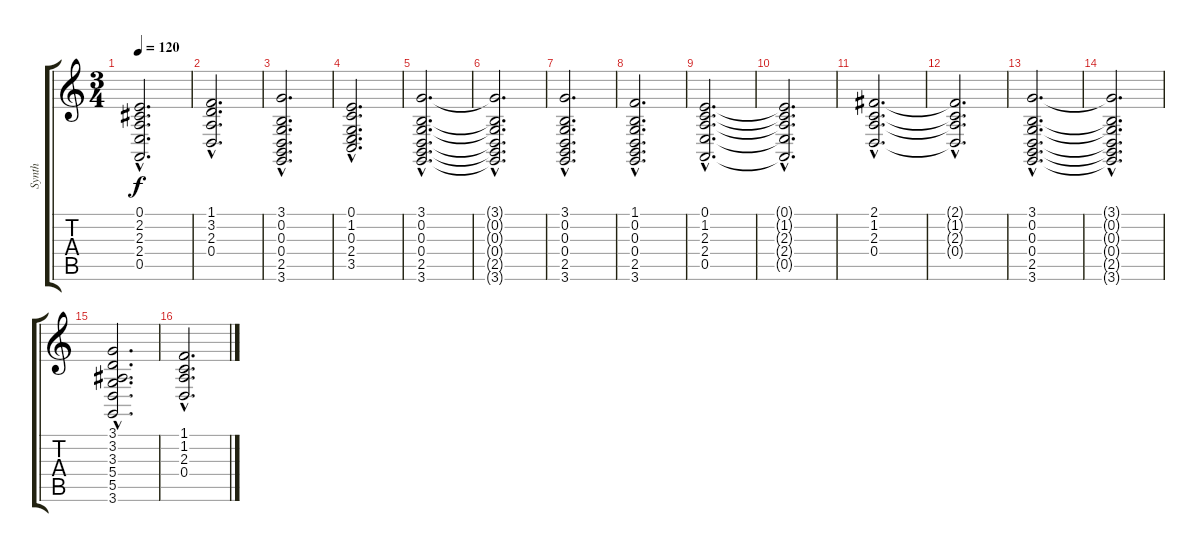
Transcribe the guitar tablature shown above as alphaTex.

\track ("Synth" "Synth") {instrument pad2warm}
\staff {score tabs}
\tuning (E4 B3 G3 D3 A2 E2) {hide}
\ts (3 4)
\tempo 120
\clef g2
\ks c
(0.1{hac} 2.2{hac} 2.3{hac} 2.4{hac} 0.5{hac}).2{d dy f} |
(1.1{hac} 3.2{hac} 2.3{hac} 0.4{hac}).2{d} |
(3.1{hac} 0.2{hac} 0.3{hac} 0.4{hac} 2.5{hac} 3.6{hac}).2{d} |
(0.1{hac} 1.2{hac} 0.3{hac} 2.4{hac} 3.5{hac}).2{d} |
(3.1{hac} 0.2{hac} 0.3{hac} 0.4{hac} 2.5{hac} 3.6{hac}).2{d} |
(3.1{hac t} 0.2{hac t} 0.3{hac t} 0.4{hac t} 2.5{hac t} 3.6{hac t}).2{d} |
(3.1{hac} 0.2{hac} 0.3{hac} 0.4{hac} 2.5{hac} 3.6{hac}).2{d} |
(1.1{hac} 0.2{hac} 0.3{hac} 0.4{hac} 2.5{hac} 3.6{hac}).2{d} |
(0.1{hac} 1.2{hac} 2.3{hac} 2.4{hac} 0.5{hac}).2{d} |
(0.1{hac t} 1.2{hac t} 2.3{hac t} 2.4{hac t} 0.5{hac t}).2{d} |
(2.1{hac} 1.2{hac} 2.3{hac} 0.4{hac}).2{d} |
(2.1{hac t} 1.2{hac t} 2.3{hac t} 0.4{hac t}).2{d} |
(3.1{hac} 0.2{hac} 0.3{hac} 0.4{hac} 2.5{hac} 3.6{hac}).2{d} |
(3.1{hac t} 0.2{hac t} 0.3{hac t} 0.4{hac t} 2.5{hac t} 3.6{hac t}).2{d} |
(3.1{hac} 3.2{hac} 3.3{hac} 5.4{hac} 5.5{hac} 3.6{hac}).2{d} |
(1.1{hac} 1.2{hac} 2.3{hac} 0.4{hac}).2{d}
